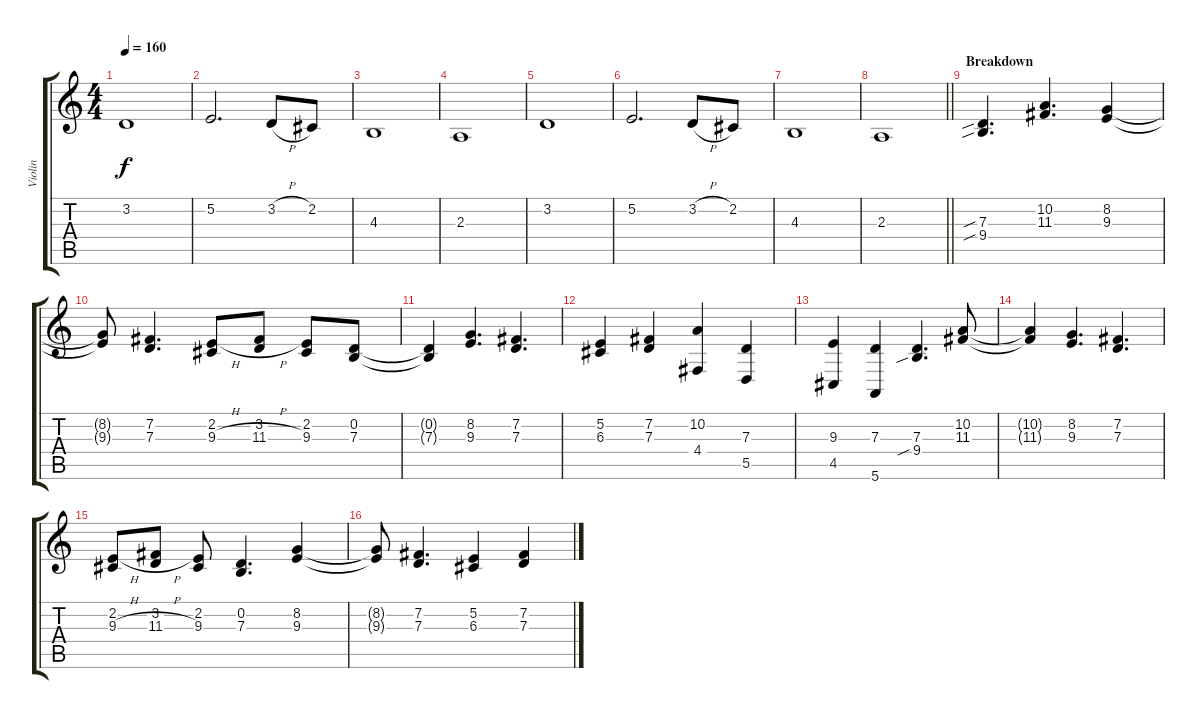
\track ("Violin" "Violin") {instrument violin}
\staff {score tabs}
\tuning (E4 B3 G3 D3 A2 E2) {hide}
\ts (4 4)
\tempo 160
\clef g2
\ks c
3.2.1{dy f} |
5.2.2{d} 3.2{h}.8 2.2.8 |
4.3.1 |
2.3.1 |
3.2.1 |
5.2.2{d} 3.2{h}.8 2.2.8 |
4.3.1 |
\barLineRight lightlight
2.3.1 |
\section ("" "Breakdown")
(7.3{sib} 9.4{sib}).4{d} (10.2 11.3).4{d} (8.2 9.3).4 |
(8.2{t} 9.3{t}).8 (7.2 7.3).4{d} (2.2 9.3{h}).8 (3.2 11.3{h}).8 (2.2 9.3).8 (0.2 7.3).8 |
(0.2{t} 7.3{t}).4 (8.2 9.3).4{d} (7.2 7.3).4{d} |
(5.2 6.3).4 (7.2 7.3).4 (10.2 4.4).4 (7.3 5.5).4 |
(9.3 4.5).4 (7.3 5.6).4 (7.3 9.4{sib}).4{d} (10.2 11.3).8 |
(10.2{t} 11.3{t}).4 (8.2 9.3).4{d} (7.2 7.3).4{d} |
(2.2 9.3{h}).8 (3.2 11.3{h}).8 (2.2 9.3).8 (0.2 7.3).4{d} (8.2 9.3).4 |
(8.2{t} 9.3{t}).8 (7.2 7.3).4{d} (5.2 6.3).4 (7.2 7.3).4
